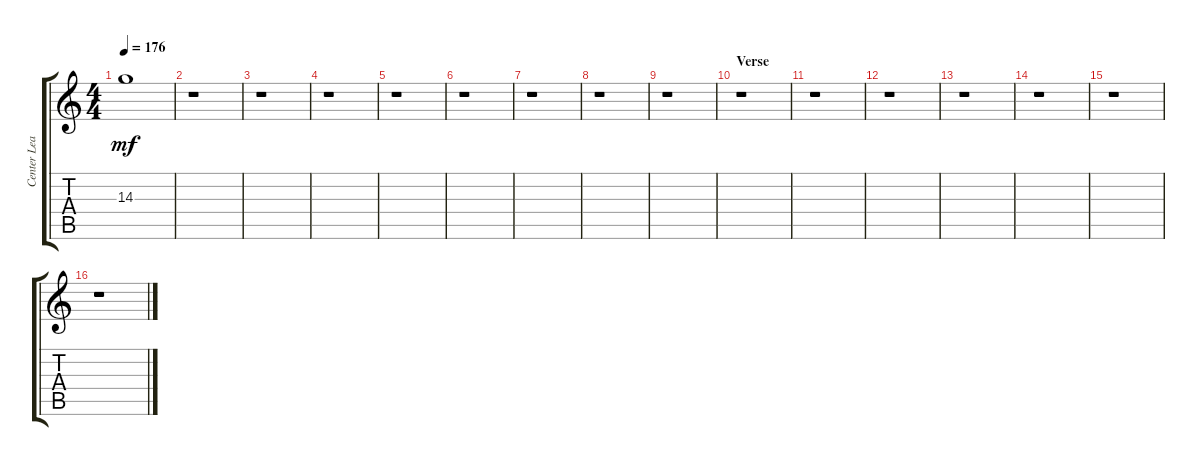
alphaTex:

\track ("Center Lead 1" "Center Lea") {instrument overdrivenguitar}
\staff {score tabs}
\tuning (D4 A3 F3 C3 G2 C2) {hide}
\ts (4 4)
\tempo 176
\clef g2
\ks aminor
14.3{t}.1{dy mf} |
r.1 |
r.1 |
r.1 |
r.1 |
r.1 |
r.1 |
r.1 |
r.1 |
\section ("" "Verse")
r.1 |
r.1 |
r.1 |
r.1 |
r.1 |
r.1 |
r.1
